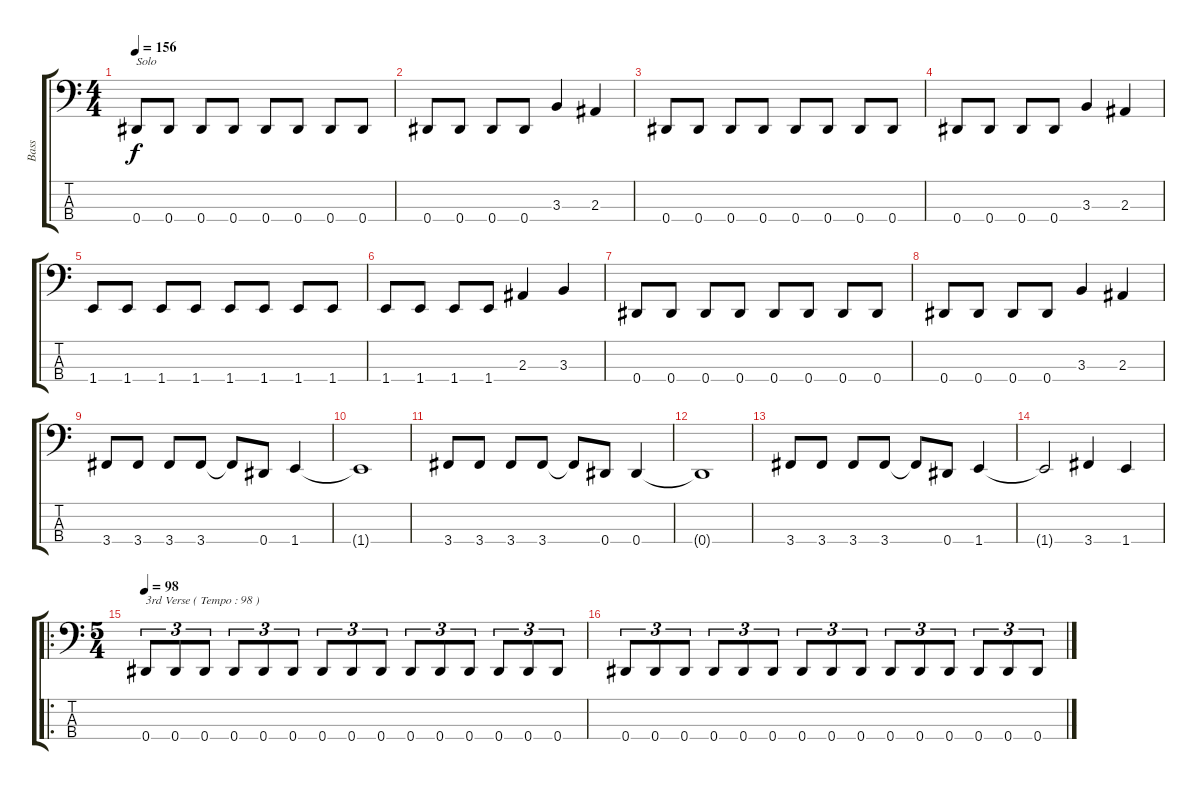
\track ("Bass" "Bass") {instrument slapbass2}
\staff {score tabs}
\tuning (Gb2 Db2 Ab1 Eb1) {hide}
\ts (4 4)
\tempo 156
\clef f4
\ks c
0.4.8{txt "Solo" dy f} 0.4.8 0.4.8 0.4.8 0.4.8 0.4.8 0.4.8 0.4.8 |
0.4.8 0.4.8 0.4.8 0.4.8 3.3.4 2.3.4 |
0.4.8 0.4.8 0.4.8 0.4.8 0.4.8 0.4.8 0.4.8 0.4.8 |
0.4.8 0.4.8 0.4.8 0.4.8 3.3.4 2.3.4 |
1.4.8 1.4.8 1.4.8 1.4.8 1.4.8 1.4.8 1.4.8 1.4.8 |
1.4.8 1.4.8 1.4.8 1.4.8 2.3.4 3.3.4 |
0.4.8 0.4.8 0.4.8 0.4.8 0.4.8 0.4.8 0.4.8 0.4.8 |
0.4.8 0.4.8 0.4.8 0.4.8 3.3.4 2.3.4 |
3.4.8 3.4.8 3.4.8 3.4.8 3.4{t}.8 0.4.8 1.4.4 |
1.4{t}.1 |
3.4.8 3.4.8 3.4.8 3.4.8 3.4{t}.8 0.4.8 0.4.4 |
0.4{t}.1 |
3.4.8 3.4.8 3.4.8 3.4.8 3.4{t}.8 0.4.8 1.4.4 |
1.4{t}.2 3.4.4 1.4.4 |
\ro
\ts (5 4)
\tempo 98
0.4.8{tu (3 2) txt "3rd Verse ( Tempo : 98 )"} 0.4.8{tu (3 2)} 0.4.8{tu (3 2)} 0.4.8{tu (3 2)} 0.4.8{tu (3 2)} 0.4.8{tu (3 2)} 0.4.8{tu (3 2)} 0.4.8{tu (3 2)} 0.4.8{tu (3 2)} 0.4.8{tu (3 2)} 0.4.8{tu (3 2)} 0.4.8{tu (3 2)} 0.4.8{tu (3 2)} 0.4.8{tu (3 2)} 0.4.8{tu (3 2)} |
0.4.8{tu (3 2)} 0.4.8{tu (3 2)} 0.4.8{tu (3 2)} 0.4.8{tu (3 2)} 0.4.8{tu (3 2)} 0.4.8{tu (3 2)} 0.4.8{tu (3 2)} 0.4.8{tu (3 2)} 0.4.8{tu (3 2)} 0.4.8{tu (3 2)} 0.4.8{tu (3 2)} 0.4.8{tu (3 2)} 0.4.8{tu (3 2)} 0.4.8{tu (3 2)} 0.4.8{tu (3 2)}
